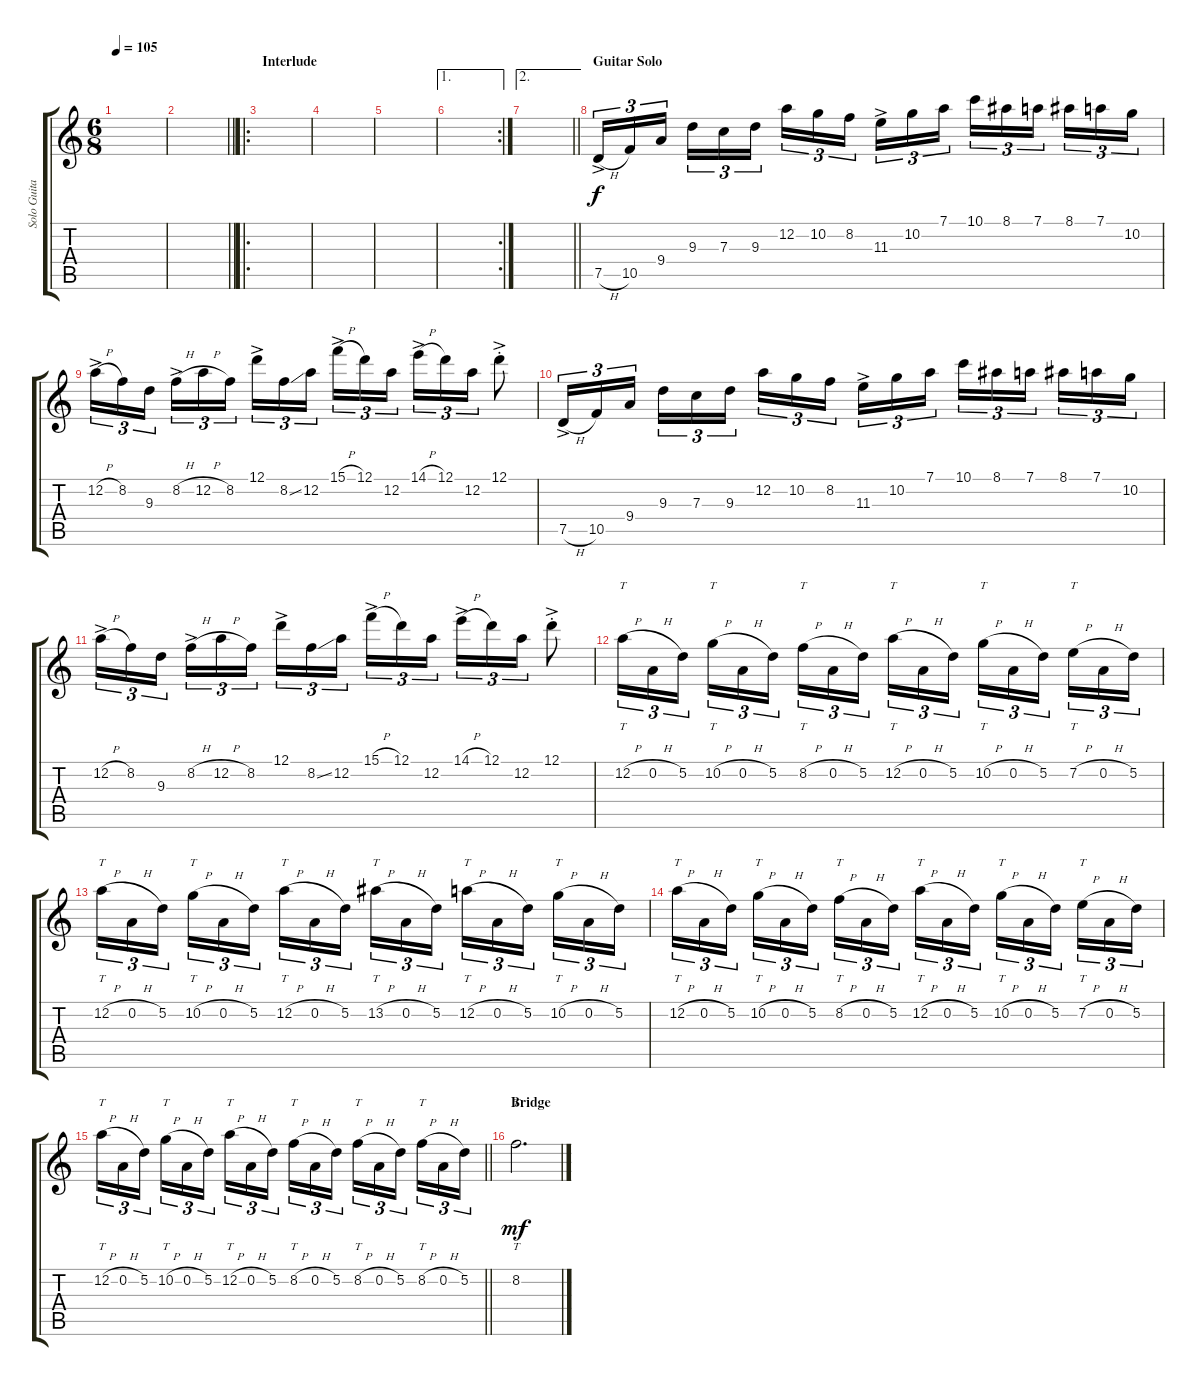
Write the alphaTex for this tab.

\track ("Solo Guitar 2" "Solo Guita") {instrument distortionguitar}
\staff {score tabs}
\tuning (D4 A3 F3 C3 G2 D2) {hide}
\ts (6 8)
\tempo 105
\clef g2
\ks c
|
\barLineRight lightlight
|
\ro
\section ("" "Interlude")
|
|
|
\ae 1
\rc 2
|
\ae 2
\barLineRight lightlight
|
\section ("" "Guitar Solo")
7.5{h ac}.16{tu (3 2)} 10.5.16{tu (3 2)} 9.4.16{tu (3 2) beam splitsecondary} 9.3.16{tu (3 2)} 7.3.16{tu (3 2)} 9.3.16{tu (3 2) beam splitsecondary} 12.2.16{tu (3 2)} 10.2.16{tu (3 2)} 8.2.16{tu (3 2)} 11.3{ac}.16{tu (3 2)} 10.2.16{tu (3 2)} 7.1.16{tu (3 2) beam splitsecondary} 10.1.16{tu (3 2)} 8.1.16{tu (3 2)} 7.1.16{tu (3 2) beam splitsecondary} 8.1.16{tu (3 2)} 7.1.16{tu (3 2)} 10.2.16{tu (3 2)} |
12.2{h ac}.16{tu (3 2)} 8.2.16{tu (3 2)} 9.3.16{tu (3 2) beam splitsecondary} 8.2{h ac}.16{tu (3 2)} 12.2{h}.16{tu (3 2)} 8.2.16{tu (3 2) beam splitsecondary} 12.1{ac}.16{tu (3 2)} 8.2{ss}.16{tu (3 2)} 12.2.16{tu (3 2)} 15.1{h ac}.16{tu (3 2)} 12.1.16{tu (3 2)} 12.2.16{tu (3 2) beam splitsecondary} 14.1{h ac}.16{tu (3 2)} 12.1.16{tu (3 2)} 12.2.16{tu (3 2)} 12.1{ac st}.8 |
7.5{h ac}.16{tu (3 2)} 10.5.16{tu (3 2)} 9.4.16{tu (3 2) beam splitsecondary} 9.3.16{tu (3 2)} 7.3.16{tu (3 2)} 9.3.16{tu (3 2) beam splitsecondary} 12.2.16{tu (3 2)} 10.2.16{tu (3 2)} 8.2.16{tu (3 2)} 11.3{ac}.16{tu (3 2)} 10.2.16{tu (3 2)} 7.1.16{tu (3 2) beam splitsecondary} 10.1.16{tu (3 2)} 8.1.16{tu (3 2)} 7.1.16{tu (3 2) beam splitsecondary} 8.1.16{tu (3 2)} 7.1.16{tu (3 2)} 10.2.16{tu (3 2)} |
12.2{h ac}.16{tu (3 2)} 8.2.16{tu (3 2)} 9.3.16{tu (3 2) beam splitsecondary} 8.2{h ac}.16{tu (3 2)} 12.2{h}.16{tu (3 2)} 8.2.16{tu (3 2) beam splitsecondary} 12.1{ac}.16{tu (3 2)} 8.2{ss}.16{tu (3 2)} 12.2.16{tu (3 2)} 15.1{h ac}.16{tu (3 2)} 12.1.16{tu (3 2)} 12.2.16{tu (3 2) beam splitsecondary} 14.1{h ac}.16{tu (3 2)} 12.1.16{tu (3 2)} 12.2.16{tu (3 2)} 12.1{ac st}.8 |
12.2{h}.16{tt tu (3 2)} 0.2{h}.16{tu (3 2)} 5.2.16{tu (3 2) beam splitsecondary} 10.2{h}.16{tt tu (3 2)} 0.2{h}.16{tu (3 2)} 5.2.16{tu (3 2) beam splitsecondary} 8.2{h}.16{tt tu (3 2)} 0.2{h}.16{tu (3 2)} 5.2.16{tu (3 2)} 12.2{h}.16{tt tu (3 2)} 0.2{h}.16{tu (3 2)} 5.2.16{tu (3 2) beam splitsecondary} 10.2{h}.16{tt tu (3 2)} 0.2{h}.16{tu (3 2)} 5.2.16{tu (3 2) beam splitsecondary} 7.2{h}.16{tt tu (3 2)} 0.2{h}.16{tu (3 2)} 5.2.16{tu (3 2)} |
12.2{h}.16{tt tu (3 2)} 0.2{h}.16{tu (3 2)} 5.2.16{tu (3 2) beam splitsecondary} 10.2{h}.16{tt tu (3 2)} 0.2{h}.16{tu (3 2)} 5.2.16{tu (3 2) beam splitsecondary} 12.2{h}.16{tt tu (3 2)} 0.2{h}.16{tu (3 2)} 5.2.16{tu (3 2)} 13.2{h}.16{tt tu (3 2)} 0.2{h}.16{tu (3 2)} 5.2.16{tu (3 2) beam splitsecondary} 12.2{h}.16{tt tu (3 2)} 0.2{h}.16{tu (3 2)} 5.2.16{tu (3 2) beam splitsecondary} 10.2{h}.16{tt tu (3 2)} 0.2{h}.16{tu (3 2)} 5.2.16{tu (3 2)} |
12.2{h}.16{tt tu (3 2)} 0.2{h}.16{tu (3 2)} 5.2.16{tu (3 2) beam splitsecondary} 10.2{h}.16{tt tu (3 2)} 0.2{h}.16{tu (3 2)} 5.2.16{tu (3 2) beam splitsecondary} 8.2{h}.16{tt tu (3 2)} 0.2{h}.16{tu (3 2)} 5.2.16{tu (3 2)} 12.2{h}.16{tt tu (3 2)} 0.2{h}.16{tu (3 2)} 5.2.16{tu (3 2) beam splitsecondary} 10.2{h}.16{tt tu (3 2)} 0.2{h}.16{tu (3 2)} 5.2.16{tu (3 2) beam splitsecondary} 7.2{h}.16{tt tu (3 2)} 0.2{h}.16{tu (3 2)} 5.2.16{tu (3 2)} |
\barLineRight lightlight
12.2{h}.16{tt tu (3 2)} 0.2{h}.16{tu (3 2)} 5.2.16{tu (3 2) beam splitsecondary} 10.2{h}.16{tt tu (3 2)} 0.2{h}.16{tu (3 2)} 5.2.16{tu (3 2) beam splitsecondary} 12.2{h}.16{tt tu (3 2)} 0.2{h}.16{tu (3 2)} 5.2.16{tu (3 2)} 8.2{h}.16{tt tu (3 2)} 0.2{h}.16{tu (3 2)} 5.2.16{tu (3 2) beam splitsecondary} 8.2{h}.16{tt tu (3 2)} 0.2{h}.16{tu (3 2)} 5.2.16{tu (3 2) beam splitsecondary} 8.2{h}.16{tt tu (3 2)} 0.2{h}.16{tu (3 2)} 5.2.16{tu (3 2)} |
\section ("" "Bridge")
8.2.2{tt d dy mf}
